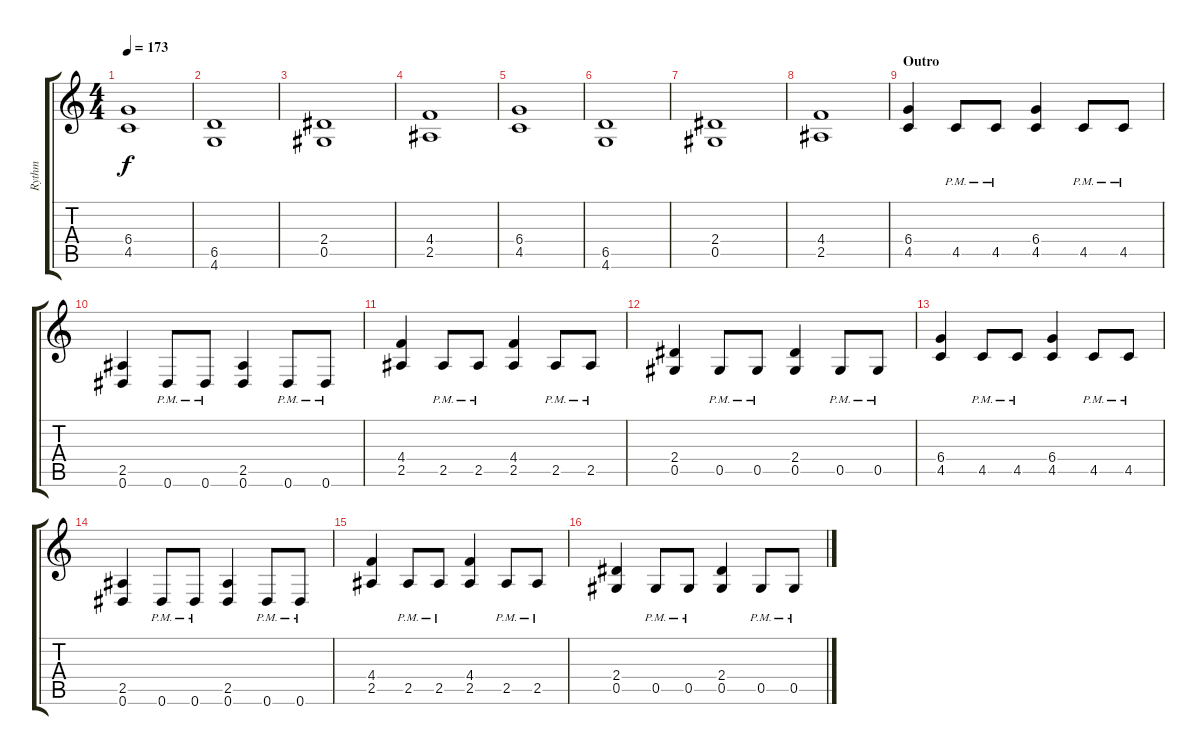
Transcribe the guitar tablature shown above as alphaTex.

\track ("Rythm" "Rythm") {instrument distortionguitar}
\staff {score tabs}
\tuning (Eb4 Bb3 Gb3 Db3 Ab2 Eb2) {hide}
\ts (4 4)
\tempo 173
\clef g2
\ks c
(6.4 4.5).1{dy f} |
(6.5 4.6).1 |
(2.4 0.5).1 |
(4.4 2.5).1 |
(6.4 4.5).1 |
(6.5 4.6).1 |
(2.4 0.5).1 |
(4.4 2.5).1 |
\section ("" "Outro")
(6.4 4.5).4 4.5{pm}.8 4.5{pm}.8 (6.4 4.5).4 4.5{pm}.8 4.5{pm}.8 |
(2.5 0.6).4 0.6{pm}.8 0.6{pm}.8 (2.5 0.6).4 0.6{pm}.8 0.6{pm}.8 |
(4.4 2.5).4 2.5{pm}.8 2.5{pm}.8 (4.4 2.5).4 2.5{pm}.8 2.5{pm}.8 |
(2.4 0.5).4 0.5{pm}.8 0.5{pm}.8 (2.4 0.5).4 0.5{pm}.8 0.5{pm}.8 |
(6.4 4.5).4 4.5{pm}.8 4.5{pm}.8 (6.4 4.5).4 4.5{pm}.8 4.5{pm}.8 |
(2.5 0.6).4 0.6{pm}.8 0.6{pm}.8 (2.5 0.6).4 0.6{pm}.8 0.6{pm}.8 |
(4.4 2.5).4 2.5{pm}.8 2.5{pm}.8 (4.4 2.5).4 2.5{pm}.8 2.5{pm}.8 |
(2.4 0.5).4 0.5{pm}.8 0.5{pm}.8 (2.4 0.5).4 0.5{pm}.8 0.5{pm}.8
